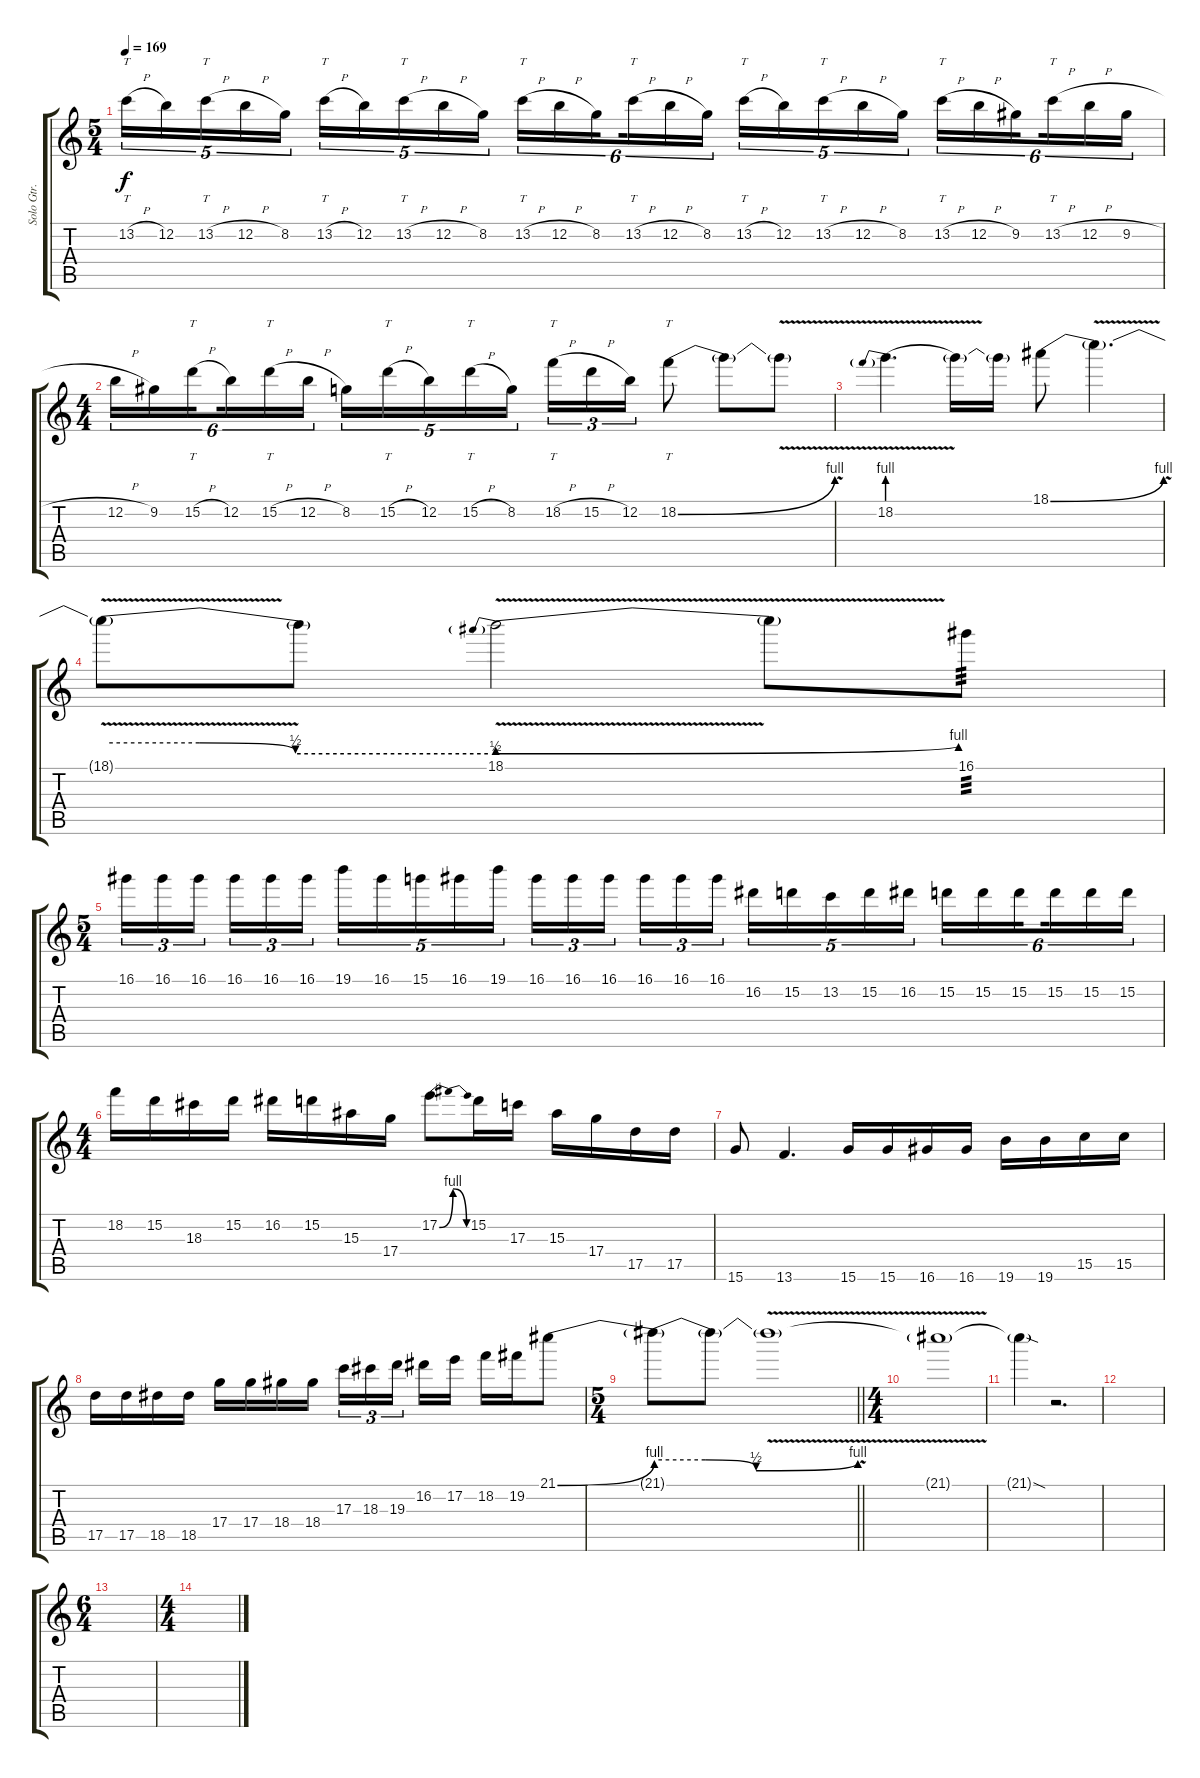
\track ("Solo Gtr." "Solo Gtr.") {instrument distortionguitar}
\staff {score tabs}
\tuning (E4 B3 G3 D3 A2 E2) {hide}
\ts (5 4)
\tempo 169
\clef g2
\ks c
13.2{h}.16{tt tu (5 4) dy f} 12.2.16{tu (5 4)} 13.2{h}.16{tt tu (5 4)} 12.2{h}.16{tu (5 4)} 8.2.16{tu (5 4)} 13.2{h}.16{tt tu (5 4)} 12.2.16{tu (5 4)} 13.2{h}.16{tt tu (5 4)} 12.2{h}.16{tu (5 4)} 8.2.16{tu (5 4)} 13.2{h}.16{tt tu (6 4)} 12.2{h}.16{tu (6 4)} 8.2.16{tu (6 4) beam splitsecondary} 13.2{h}.16{tt tu (6 4)} 12.2{h}.16{tu (6 4)} 8.2.16{tu (6 4)} 13.2{h}.16{tt tu (5 4)} 12.2.16{tu (5 4)} 13.2{h}.16{tt tu (5 4)} 12.2{h}.16{tu (5 4)} 8.2.16{tu (5 4)} 13.2{h}.16{tt tu (6 4)} 12.2{h}.16{tu (6 4)} 9.2.16{tu (6 4) beam splitsecondary} 13.2{h}.16{tt tu (6 4)} 12.2{h}.16{tu (6 4)} 9.2{h}.16{tu (6 4)} |
\ts (4 4)
12.2{h}.16{tu (6 4)} 9.2.16{tu (6 4)} 15.2{h}.16{tt tu (6 4) beam splitsecondary} 12.2.16{tu (6 4)} 15.2{h}.16{tt tu (6 4)} 12.2{h}.16{tu (6 4)} 8.2.16{tu (5 4)} 15.2{h}.16{tt tu (5 4)} 12.2.16{tu (5 4)} 15.2{h}.16{tt tu (5 4)} 8.2.16{tu (5 4)} 18.2{h}.16{tt tu (3 2)} 15.2{h}.16{tu (3 2)} 12.2.16{tu (3 2)} 18.2{be (bend 0 0 60 4)}.8{tt} 18.2{t}.8 18.2{v t}.8 |
18.2{be (prebend 0 4 60 4) v}.4{d} 18.2{t}.16 18.2{t}.16 18.1{be (bend 0 0 60 4)}.8 18.1{v t}.4{d} |
18.1{be (custom 0 4 15 4 30 2 60 2) t}.8 18.1{t}.8 18.1{be (prebendbend 0 2 60 4) v}.2 18.1{t}.8 16.1.8{tp 3} |
\ts (5 4)
16.1.16{tu (3 2)} 16.1.16{tu (3 2)} 16.1.16{tu (3 2) beam splitsecondary} 16.1.16{tu (3 2)} 16.1.16{tu (3 2)} 16.1.16{tu (3 2)} 19.1.16{tu (5 4)} 16.1.16{tu (5 4)} 15.1.16{tu (5 4)} 16.1.16{tu (5 4)} 19.1.16{tu (5 4)} 16.1.16{tu (3 2)} 16.1.16{tu (3 2)} 16.1.16{tu (3 2) beam splitsecondary} 16.1.16{tu (3 2)} 16.1.16{tu (3 2)} 16.1.16{tu (3 2)} 16.2.16{tu (5 4)} 15.2.16{tu (5 4)} 13.2.16{tu (5 4)} 15.2.16{tu (5 4)} 16.2.16{tu (5 4)} 15.2.16{tu (6 4)} 15.2.16{tu (6 4)} 15.2.16{tu (6 4) beam splitsecondary} 15.2.16{tu (6 4)} 15.2.16{tu (6 4)} 15.2.16{tu (6 4)} |
\ts (4 4)
18.2.16 15.2.16 18.3.16 15.2.16 16.2.16 15.2.16 15.3.16 17.4.16 17.2{be (bendrelease 0 0 30 4 30 4 60 0)}.8 15.2.16 17.3.16 15.3.16 17.4.16 17.5.16 17.5.16 |
15.6.8 13.6.4{d} 15.6.16 15.6.16 16.6.16 16.6.16 19.6.16 19.6.16 15.5.16 15.5.16 |
17.5.16 17.5.16 18.5.16 18.5.16 17.4.16 17.4.16 18.4.16 18.4.16 17.3.16{tu (3 2)} 18.3.16{tu (3 2)} 19.3.16{tu (3 2) beam splitsecondary} 16.2.16 17.2.16 18.2.16 19.2.16 21.1{be (bend 0 0 60 4)}.8 |
\ts (5 4)
\barLineRight lightlight
21.1{be (custom 0 4 15 4 30 2 60 4) t}.8 21.1{t}.8 21.1{v t}.1 |
\ts (4 4)
21.1{t}.1 |
21.1{sod t}.4 r.2{d} |
|
\ts (6 4)
|
\ts (4 4)
